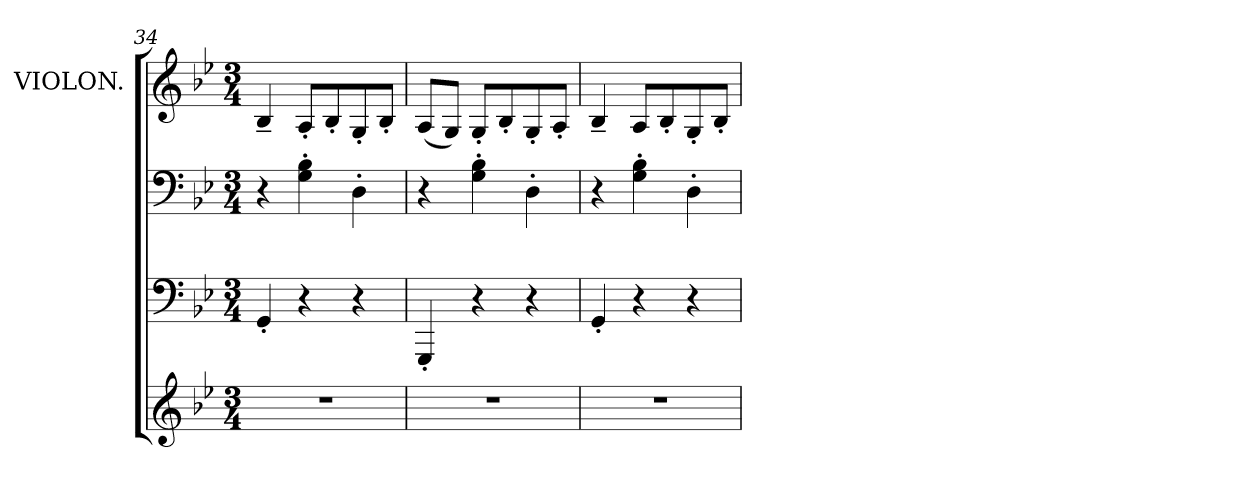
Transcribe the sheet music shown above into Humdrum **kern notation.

**kern	**kern	**kern	**kern
*part3	*part2	*part2	*part1
*staff4	*staff3	*staff2	*staff1
*	*	*	*I"VIOLON.
*clefG2	*clefF4	*clefF4	*clefG2
*k[b-e-]	*k[b-e-]	*k[b-e-]	*k[b-e-]
*B-:	*B-:	*B-:	*B-:
*M3/4	*M3/4	*M3/4	*M3/4
=34	=34	=34	=34
!LO:N:vis=1	!	!	!
2.r	4GG'</	4r	4B-~>/
.	4r	4G\'> 4B-\'>	8A'</L
.	.	.	8B-'</
.	4r	4D'>\	8G'</
.	.	.	8B-'</J
=35	=35	=35	=35
!LO:N:vis=1	!	!	!
2.r	4GGG'</	4r	(<8A/L
.	.	.	8G/J)
.	4r	4G\'> 4B-\'>	8G'</L
.	.	.	8B-'</
.	4r	4D'>\	8G'</
.	.	.	8A'</J
=36	=36	=36	=36
!LO:N:vis=1	!	!	!
2.r	4GG'</	4r	4B-~>/
.	4r	4G\'> 4B-\'>	8A/L
.	.	.	8B-'</
.	4r	4D'>\	8G'</
.	.	.	8B-'</J
=	=	=	=
*-	*-	*-	*-
